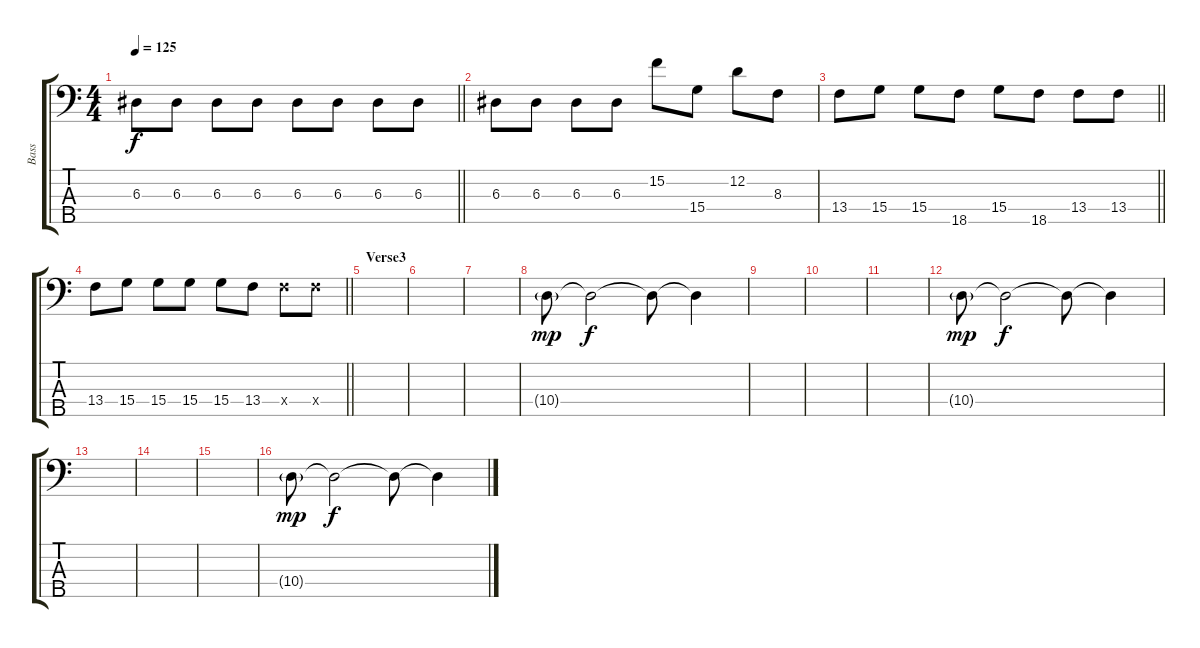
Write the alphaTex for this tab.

\track ("Bass" "Bass") {instrument electricbasspick}
\staff {score tabs}
\tuning (G2 D2 A1 E1 B0) {hide}
\ts (4 4)
\tempo 125
\clef f4
\barLineRight lightlight
\ks c
6.3.8{dy f} 6.3.8 6.3.8 6.3.8 6.3.8 6.3.8 6.3.8 6.3.8 |
6.3.8 6.3.8 6.3.8 6.3.8 15.2.8 15.4.8 12.2.8 8.3.8 |
\barLineRight lightlight
13.4.8 15.4.8 15.4.8 18.5.8 15.4.8 18.5.8 13.4.8 13.4.8 |
\barLineRight lightlight
13.4.8 15.4.8 15.4.8 15.4.8 15.4.8 13.4.8 13.4{x}.8 13.4{x}.8 |
\section ("" "Verse3")
|
|
|
10.4{g}.8{dy mp} 10.4{t}.2{dy f} 10.4{t}.8 10.4{t}.4 |
|
|
|
10.4{g}.8{dy mp} 10.4{t}.2{dy f} 10.4{t}.8 10.4{t}.4 |
|
|
|
10.4{g}.8{dy mp} 10.4{t}.2{dy f} 10.4{t}.8 10.4{t}.4
